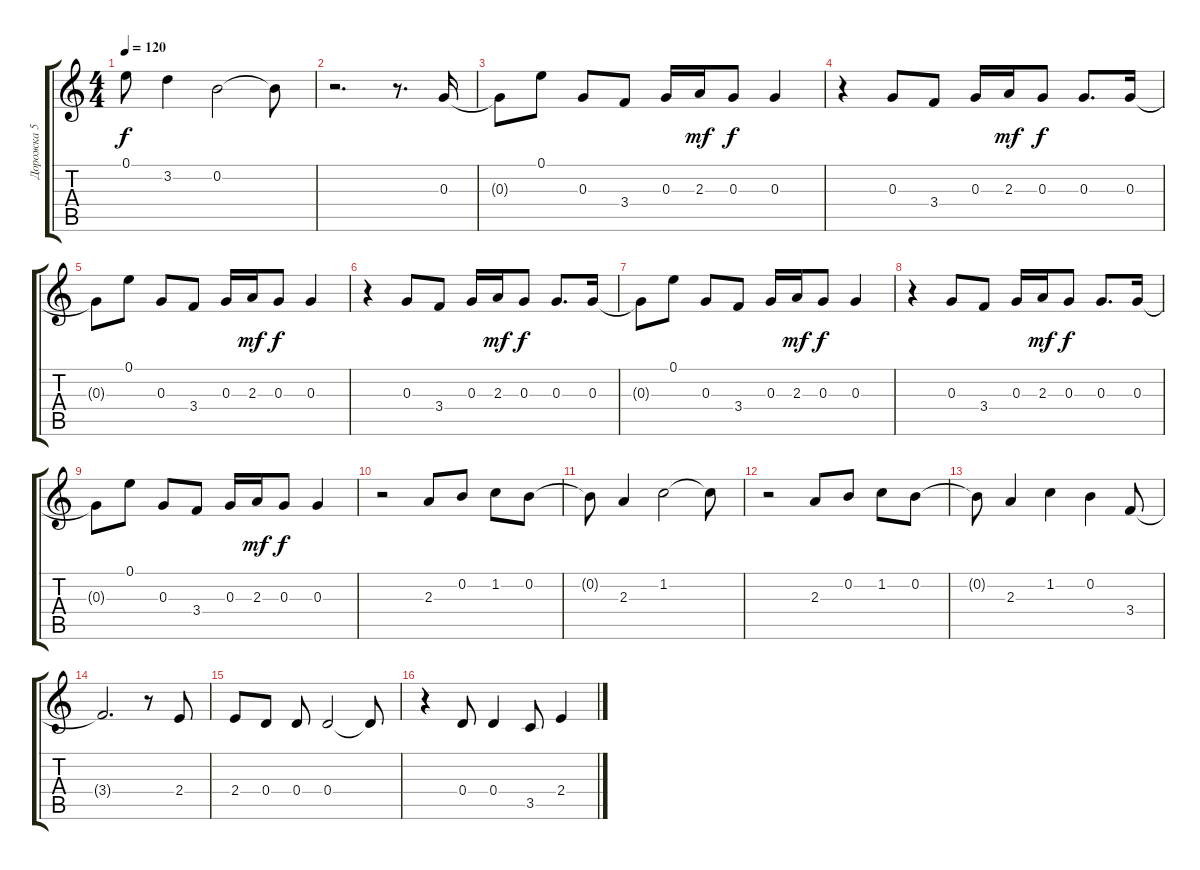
\track ("Дорожка 5" "Дорожка 5") {instrument distortionguitar}
\staff {score tabs}
\tuning (E4 B3 G3 D3 A2 E2) {hide}
\ts (4 4)
\tempo 120
\clef g2
\ks c
0.1{t}.8{dy f} 3.2.4 0.2.2 0.2{t}.8 |
r.2{d} r.8{d} 0.3.16{instrument distortionguitar} |
0.3{t}.8 0.1.8{volume 9 instrument distortionguitar} 0.3.8 3.4.8 0.3.16 2.3.16{dy mf} 0.3.8{dy f} 0.3.4 |
r.4 0.3.8{volume 7 instrument distortionguitar} 3.4.8 0.3.16 2.3.16{dy mf} 0.3.8{dy f} 0.3.8{d} 0.3.16 |
0.3{t}.8 0.1.8{volume 12 instrument distortionguitar} 0.3.8 3.4.8 0.3.16 2.3.16{dy mf} 0.3.8{dy f} 0.3.4 |
r.4 0.3.8{volume 7 instrument distortionguitar} 3.4.8 0.3.16 2.3.16{dy mf} 0.3.8{dy f} 0.3.8{d} 0.3.16 |
0.3{t}.8 0.1.8{volume 12 instrument distortionguitar} 0.3.8 3.4.8 0.3.16 2.3.16{dy mf} 0.3.8{dy f} 0.3.4 |
r.4 0.3.8{volume 7 instrument distortionguitar} 3.4.8 0.3.16 2.3.16{dy mf} 0.3.8{dy f} 0.3.8{d} 0.3.16 |
0.3{t}.8 0.1.8{volume 12 instrument distortionguitar} 0.3.8 3.4.8 0.3.16 2.3.16{dy mf} 0.3.8{dy f} 0.3.4 |
r.2 2.3.8{volume 12 instrument koto} 0.2.8 1.2.8 0.2.8 |
0.2{t}.8 2.3.4 1.2.2 1.2{t}.8 |
r.2 2.3.8 0.2.8 1.2.8 0.2.8 |
0.2{t}.8 2.3.4 1.2.4 0.2.4 3.4.8 |
3.4{t}.2{d} r.8 2.4.8 |
2.4.8 0.4.8 0.4.8 0.4.2 0.4{t}.8 |
r.4 0.4.8 0.4.4 3.5.8 2.4.4
